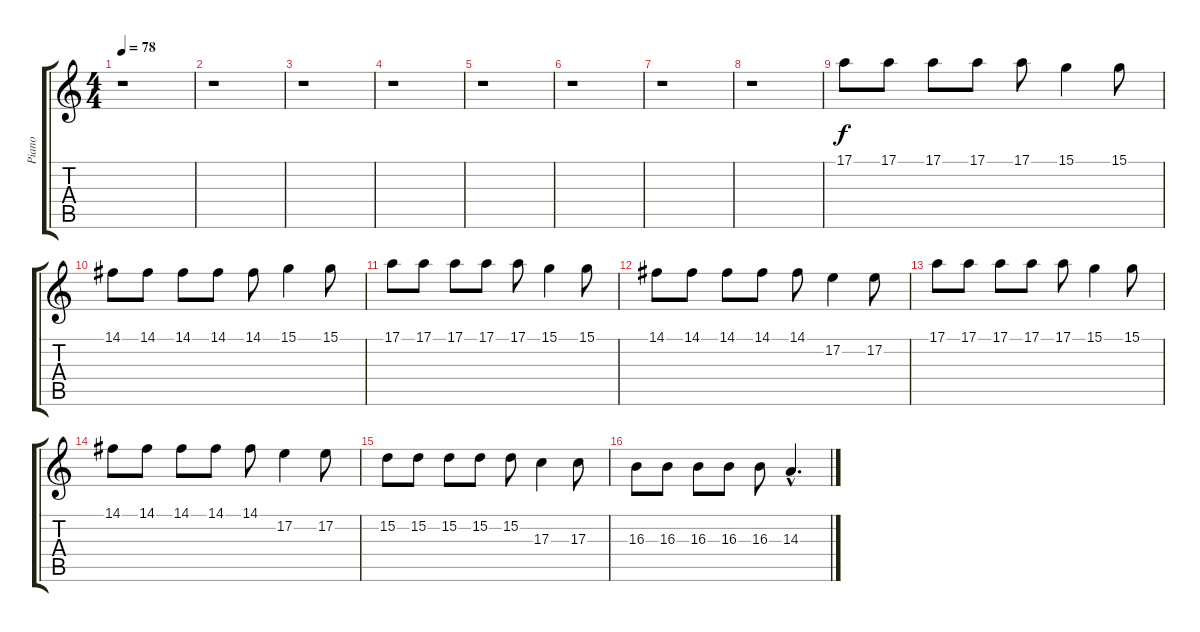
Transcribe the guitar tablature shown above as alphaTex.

\track ("Piano" "Piano") {instrument acousticgrandpiano}
\staff {score tabs}
\tuning (E4 B3 G3 D3 A2 E2) {hide}
\ts (4 4)
\tempo 78
\clef g2
\ks c
r.1{dy f} |
r.1 |
r.1 |
r.1 |
r.1 |
r.1 |
r.1 |
r.1 |
17.1.8 17.1.8 17.1.8 17.1.8 17.1.8 15.1.4 15.1.8 |
14.1.8 14.1.8 14.1.8 14.1.8 14.1.8 15.1.4 15.1.8 |
17.1.8 17.1.8 17.1.8 17.1.8 17.1.8 15.1.4 15.1.8 |
14.1.8 14.1.8 14.1.8 14.1.8 14.1.8 17.2.4 17.2.8 |
17.1.8 17.1.8 17.1.8 17.1.8 17.1.8 15.1.4 15.1.8 |
14.1.8 14.1.8 14.1.8 14.1.8 14.1.8 17.2.4 17.2.8 |
15.2.8 15.2.8 15.2.8 15.2.8 15.2.8 17.3.4 17.3.8 |
16.3.8 16.3.8 16.3.8 16.3.8 16.3.8 14.3{hac}.4{d}
